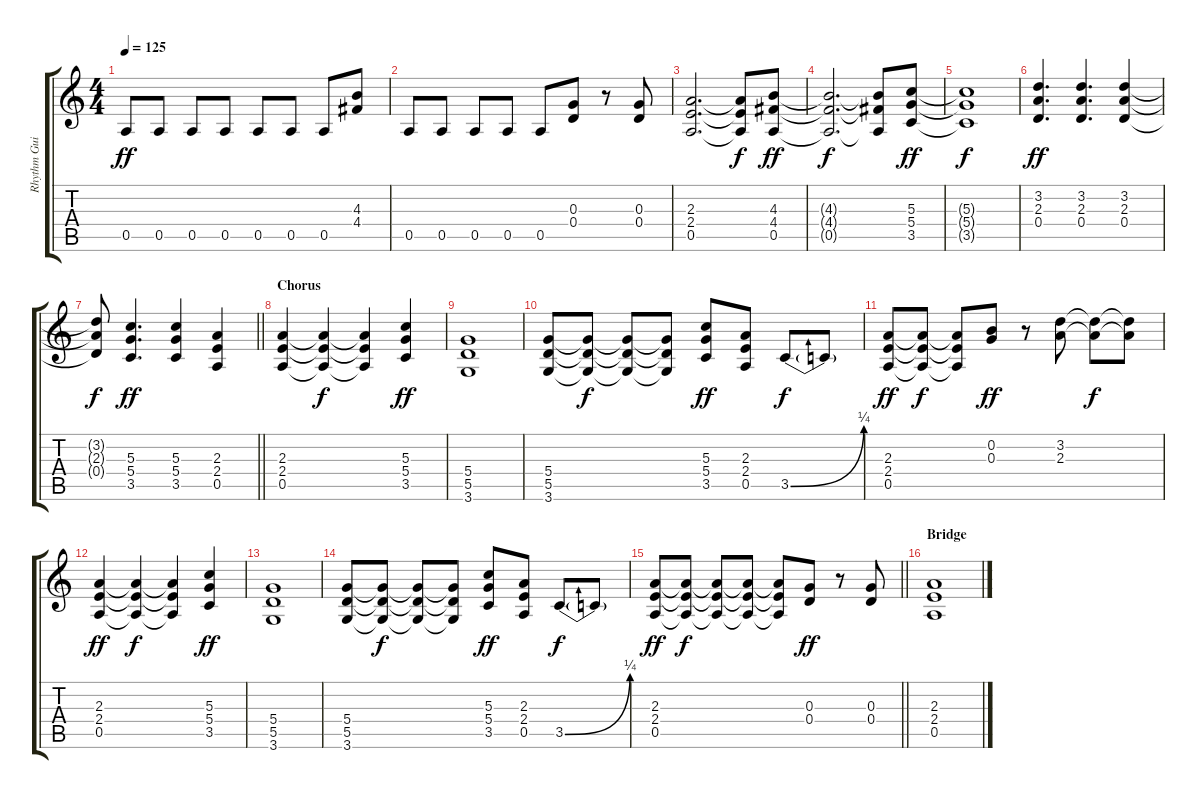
\track ("Rhythm Guitar" "Rhythm Gui") {instrument distortionguitar}
\staff {score tabs}
\tuning (E4 B3 G3 D3 A2 E2) {hide}
\ts (4 4)
\tempo 125
\clef g2
\ks c
0.5.8{dy ff} 0.5.8 0.5.8 0.5.8 0.5.8 0.5.8 0.5.8 (4.3 4.4).8 |
0.5.8 0.5.8 0.5.8 0.5.8 0.5.8 (0.3 0.4).8 r.8 (0.3 0.4).8 |
(2.3 2.4 0.5).2{d} (2.3{t} 2.4{t} 0.5{t}).8{dy f} (4.3 4.4 0.5).8{dy ff} |
(4.3{t} 4.4{t} 0.5{t}).2{d dy f} (4.3{t} 4.4{t} 0.5{t}).8 (5.3 5.4 3.5).8{dy ff} |
(5.3{t} 5.4{t} 3.5{t}).1{dy f} |
(3.2 2.3 0.4).4{d dy ff} (3.2 2.3 0.4).4{d} (3.2 2.3 0.4).4 |
\barLineRight lightlight
(3.2{t} 2.3{t} 0.4{t}).8{dy f} (5.3 5.4 3.5).4{d dy ff} (5.3 5.4 3.5).4 (2.3 2.4 0.5).4 |
\section ("" "Chorus")
(2.3 2.4 0.5).4 (2.3{t} 2.4{t} 0.5{t}).4{dy f} (2.3{t} 2.4{t} 0.5{t}).4 (5.3 5.4 3.5).4{dy ff} |
(5.4 5.5 3.6).1 |
(5.4 5.5 3.6).8 (5.4{t} 5.5{t} 3.6{t}).8{dy f} (5.4{t} 5.5{t} 3.6{t}).8 (5.4{t} 5.5{t} 3.6{t}).8 (5.3 5.4 3.5).8{dy ff} (2.3 2.4 0.5).8 3.5{be (bend 0 0 60 1)}.8{dy f} 3.5{t}.8 |
(2.3 2.4 0.5).8{dy ff} (2.3{t} 2.4{t} 0.5{t}).8{dy f} (2.3{t} 2.4{t} 0.5{t}).8 (0.2 0.3).8{dy ff} r.8 (3.2 2.3).8 (3.2{t} 2.3{t}).8{dy f} (3.2{t} 2.3{t}).8 |
(2.3 2.4 0.5).4{dy ff} (2.3{t} 2.4{t} 0.5{t}).4{dy f} (2.3{t} 2.4{t} 0.5{t}).4 (5.3 5.4 3.5).4{dy ff} |
(5.4 5.5 3.6).1 |
(5.4 5.5 3.6).8 (5.4{t} 5.5{t} 3.6{t}).8{dy f} (5.4{t} 5.5{t} 3.6{t}).8 (5.4{t} 5.5{t} 3.6{t}).8 (5.3 5.4 3.5).8{dy ff} (2.3 2.4 0.5).8 3.5{be (bend 0 0 60 1)}.8{dy f} 3.5{t}.8 |
\barLineRight lightlight
(2.3 2.4 0.5).8{dy ff} (2.3{t} 2.4{t} 0.5{t}).8{dy f} (2.3{t} 2.4{t} 0.5{t}).8 (2.3{t} 2.4{t} 0.5{t}).8 (2.3{t} 2.4{t} 0.5{t}).8 (0.3 0.4).8{dy ff} r.8 (0.3 0.4).8 |
\section ("" "Bridge")
(2.3 2.4 0.5).1
